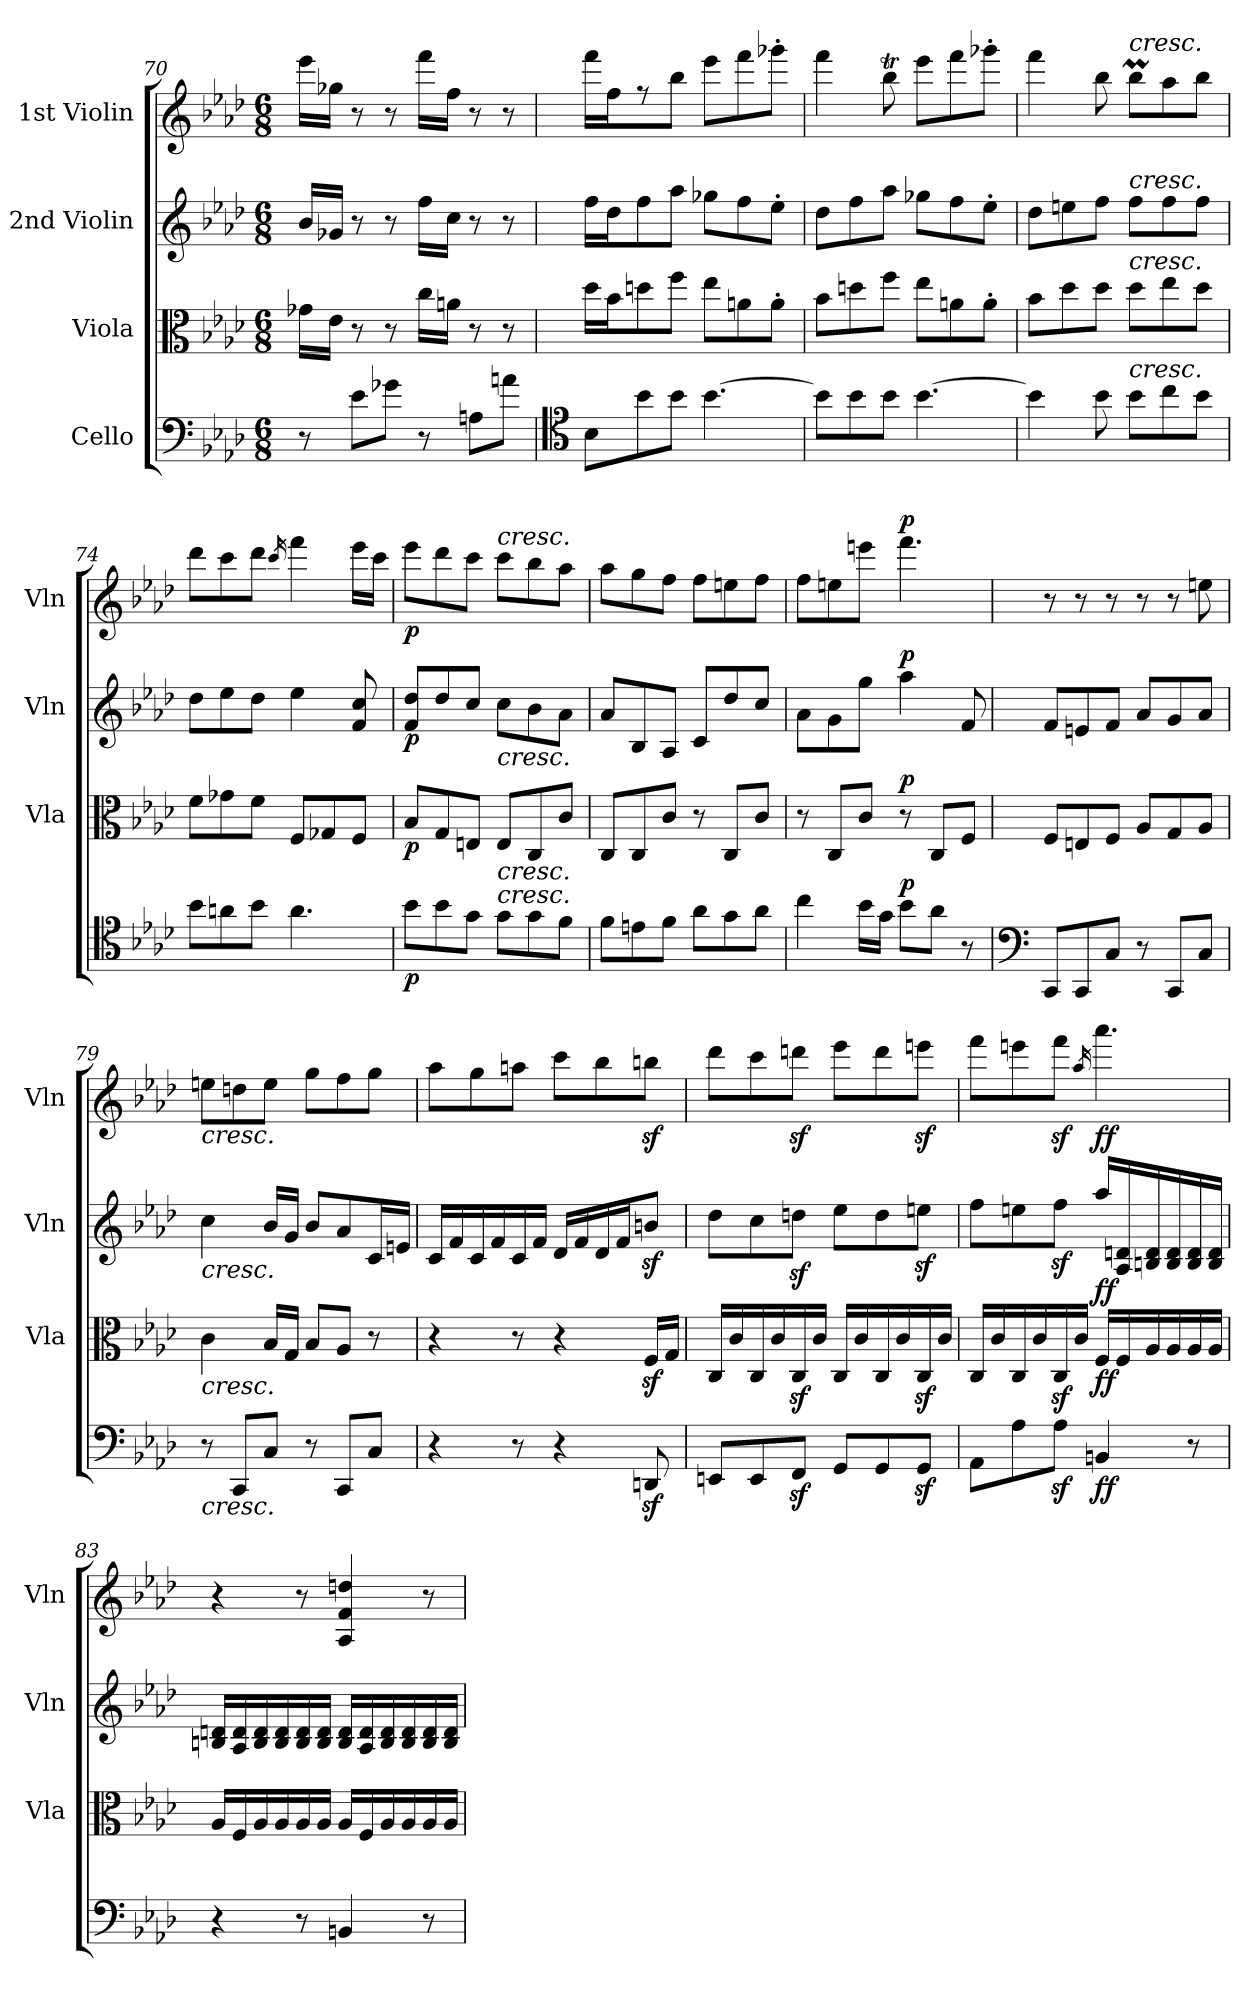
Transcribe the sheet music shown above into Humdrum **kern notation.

**kern	**dynam	**kern	**dynam	**kern	**dynam	**kern	**dynam
*part4	*part4	*part3	*part3	*part2	*part2	*part1	*part1
*staff4	*staff4	*staff3	*staff3	*staff2	*staff2	*staff1	*staff1
*I"Cello	*	*I"Viola	*	*I"2nd Violin	*	*I"1st Violin	*
*	*	*I'Vla	*	*I'Vln	*	*I'Vln	*
*clefF4	*	*clefC3	*	*clefG2	*	*clefG2	*
*k[b-e-a-d-]	*	*k[b-e-a-d-]	*	*k[b-e-a-d-]	*	*k[b-e-a-d-]	*
*M6/8	*	*M6/8	*	*M6/8	*	*M6/8	*
=70	=70	=70	=70	=70	=70	=70	=70
8r	.	16g-X\LL	.	16b-/LL	.	16eee-\LL	.
.	.	16e-\JJ	.	16g-X/JJ	.	16gg-X\JJ	.
8e-\L	.	8r	.	8r	.	8r	.
8g-X\J	.	8r	.	8r	.	8r	.
8r	.	16cc\LL	.	16ff\LL	.	16fff\LL	.
.	.	16an\JJ	.	16cc\JJ	.	16ff\JJ	.
8An\L	.	8r	.	8r	.	8r	.
8an\J	.	8r	.	8r	.	8r	.
=71	=71	=71	=71	=71	=71	=71	=71
*clefC4	*	*	*	*	*	*	*
8B-\L	.	16dd-\LL	.	16ff\LL	.	16fff\LL	.
.	.	16b-\J	.	16dd-\J	.	16ff\J	.
8b-\	.	8ddn\	.	8ff\	.	8r	.
8b-\J	.	8ff\J	.	8aa-\J	.	8bb-\J	.
[4.b-\	.	8ee-\L	.	8gg-X\L	.	8eee-\L	.
.	.	8an\	.	8ff\	.	8fff\	.
.	.	8a'\J	.	8ee-'\J	.	8ggg-X'\J	.
!!LO:LB:g=z
=72	=72	=72	=72	=72	=72	=72	=72
8b-\L]	.	8b-\L	.	8dd-\L	.	4fff\	.
8b-\	.	8ddn\	.	8ff\	.	.	.
8b-\J	.	8ff\J	.	8aa-\J	.	8bb-T\	.
[4.b-\	.	8ee-\L	.	8gg-X\L	.	8eee-\L	.
.	.	8an\	.	8ff\	.	8fff\	.
.	.	8a'\J	.	8ee-'\J	.	8ggg-X'\J	.
=73	=73	=73	=73	=73	=73	=73	=73
4b-\]	.	8b-\L	.	8dd-\L	.	4fff\	.
.	.	8dd-\	.	8een\	.	.	.
8b-\	.	8dd-\J	.	8ff\J	.	8bb-\	.
!	!	!	!	!	!	!LO:TX:a:i:t=cresc.	!
!	!	!	!	!LO:TX:a:i:t=cresc.	!	!	!
!	!	!LO:TX:a:i:t=cresc.	!	!	!	!	!
!LO:TX:a:i:t=cresc.	!	!	!	!	!	!	!
8b-\L	.	8dd-\L	.	8ff\L	.	8bb-M\L	.
8cc\	.	8ee-\	.	8ff\	.	8aa-\	.
8b-\J	.	8dd-\J	.	8ff\J	.	8bb-\J	.
!!LO:PB:g=z
=74	=74	=74	=74	=74	=74	=74	=74
8b-\L	.	8f\L	.	8dd-\L	.	8ddd-\L	.
8an\	.	8g-X\	.	8ee-\	.	8ccc\	.
8b-\J	.	8f\J	.	8dd-\J	.	8ddd-\J	.
.	.	.	.	.	.	16qccc/	.
4.a\	.	8F/L	.	4ee-\	.	4fff\	.
.	.	8G-X/	.	.	.	.	.
.	.	8F/J	.	8f/ 8cc/	.	16eee-\LL	.
.	.	.	.	.	.	16ccc\JJ	.
=75	=75	=75	=75	=75	=75	=75	=75
!	!LO:DY:b	!	!LO:DY:b	!	!LO:DY:b	!	!LO:DY:b
8b-\L	p	8B-/L	p	8f/ 8dd-/L	p	8eee-\L	p
8b-\	.	8G/	.	8dd-/	.	8ddd-\	.
8g\J	.	8En/J	.	8cc/J	.	8ccc\J	.
!	!	!	!	!	!	!LO:TX:a:i:t=cresc.	!
!	!	!	!	!LO:TX:b:i:t=cresc.	!	!	!
!	!	!LO:TX:b:i:t=cresc.	!	!	!	!	!
!LO:TX:a:i:t=cresc.	!	!	!	!	!	!	!
8g\L	.	8E/L	.	8cc\L	.	8ccc\L	.
8g\	.	8C/	.	8b-\	.	8bb-\	.
8f\J	.	8c/J	.	8a-\J	.	8aa-\J	.
=76	=76	=76	=76	=76	=76	=76	=76
8f\L	.	8C/L	.	8a-/L	.	8aa-\L	.
8en\	.	8C/	.	8B-/	.	8gg\	.
8f\J	.	8c/J	.	8A-/J	.	8ff\J	.
8a-\L	.	8r	.	8c/L	.	8ff\L	.
8g\	.	8C/L	.	8dd-/	.	8een\	.
8a-\J	.	8c/J	.	8cc/J	.	8ff\J	.
!!LO:LB:g=z
=77	=77	=77	=77	=77	=77	=77	=77
4cc\	.	8r	.	8a-\L	.	8ff\L	.
.	.	8C/L	.	8g\	.	8een\	.
16b-\LL	.	8c/J	.	8gg\J	.	8eeen\J	.
16g\JJ	.	.	.	.	.	.	.
!	!LO:DY:a	!	!LO:DY:a	!	!LO:DY:a	!	!LO:DY:a
8b-\L	p	8r	p	4aa-\	p	4.fff\	p
8a-\J	.	8C/L	.	.	.	.	.
8r	.	8F/J	.	8f/	.	.	.
=78	=78	=78	=78	=78	=78	=78	=78
*clefF4	*	*	*	*	*	*	*
8CC/L	.	8F/L	.	8f/L	.	8r	.
8CC/	.	8En/	.	8en/	.	8r	.
8C/J	.	8F/J	.	8f/J	.	8r	.
8r	.	8A-/L	.	8a-/L	.	8r	.
8CC/L	.	8G/	.	8g/	.	8r	.
8C/J	.	8A-/J	.	8a-/J	.	8een\	.
!!LO:PB:g=z
=79	=79	=79	=79	=79	=79	=79	=79
!	!	!	!	!	!	!LO:TX:b:i:t=cresc.	!
!	!	!	!	!LO:TX:b:i:t=cresc.	!	!	!
!	!	!LO:TX:b:i:t=cresc.	!	!	!	!	!
!LO:TX:b:i:t=cresc.	!	!	!	!	!	!	!
8r	.	4c\	.	4cc\	.	8een\L	.
8CC/L	.	.	.	.	.	8ddn\	.
8C/J	.	16B-/LL	.	16b-/LL	.	8ee\J	.
.	.	16G/JJ	.	16g/JJ	.	.	.
8r	.	8B-/L	.	8b-/L	.	8gg\L	.
8CC/L	.	8A-/J	.	8a-/	.	8ff\	.
8C/J	.	8r	.	16c/L	.	8gg\J	.
.	.	.	.	16en/JJ	.	.	.
=80	=80	=80	=80	=80	=80	=80	=80
4r	.	4r	.	16c/LL	.	8aa-\L	.
.	.	.	.	16f/	.	.	.
.	.	.	.	16c/	.	8gg\	.
.	.	.	.	16f/	.	.	.
8r	.	8r	.	16c/	.	8aan\J	.
.	.	.	.	16f/JJ	.	.	.
4r	.	4r	.	16d-/LL	.	8ccc\L	.
.	.	.	.	16f/	.	.	.
.	.	.	.	16d-/	.	8bb-\	.
.	.	.	.	16f/J	.	.	.
8DDnz</	.	16Fz</LL	.	8bnz</J	.	8bbnz<\J	.
.	.	16G/JJ	.	.	.	.	.
!!LO:LB:g=z
=81	=81	=81	=81	=81	=81	=81	=81
8EEn/L	.	16C/LL	.	8dd-\L	.	8ddd-\L	.
.	.	16c/	.	.	.	.	.
8EE/	.	16C/	.	8cc\	.	8ccc\	.
.	.	16c/	.	.	.	.	.
8FFz</J	.	16Cz</	.	8ddnz<\J	.	8dddnz<\J	.
.	.	16c/JJ	.	.	.	.	.
8GG/L	.	16C/LL	.	8ee-\L	.	8eee-\L	.
.	.	16c/	.	.	.	.	.
8GG/	.	16C/	.	8dd\	.	8ddd\	.
.	.	16c/	.	.	.	.	.
8GGz</J	.	16Cz</	.	8eenz<\J	.	8eeenz<\J	.
.	.	16c/JJ	.	.	.	.	.
=82	=82	=82	=82	=82	=82	=82	=82
8AA-\L	.	16C/LL	.	8ff\L	.	8fff\L	.
.	.	16c/	.	.	.	.	.
8A-\	.	16C/	.	8een\	.	8eeen\	.
.	.	16c/	.	.	.	.	.
8A-z<\J	.	16Cz</	.	8ffz<\J	.	8fffz<\J	.
.	.	16c/JJ	.	.	.	.	.
.	.	.	.	.	.	16qaa-/	.
!	!LO:DY:b	!	!LO:DY:b	!	!LO:DY:b	!	!LO:DY:b
4BBn/	ff	16F/LL	ff	16aa-/LL	ff	4.aaa-\	ff
.	.	16F/	.	16A-/ 16dn/	.	.	.
.	.	16A-/	.	16Bn/ 16d/	.	.	.
.	.	16A-/	.	16B/ 16d/	.	.	.
8r	.	16A-/	.	16B/ 16d/	.	.	.
.	.	16A-/JJ	.	16B/ 16d/JJ	.	.	.
!!LO:LB:g=z
=83	=83	=83	=83	=83	=83	=83	=83
4r	.	16A-/LL	.	16Bn/ 16dn/LL	.	4r	.
.	.	16F/	.	16A-/ 16d/	.	.	.
.	.	16A-/	.	16B/ 16d/	.	.	.
.	.	16A-/	.	16B/ 16d/	.	.	.
8r	.	16A-/	.	16B/ 16d/	.	8r	.
.	.	16A-/JJ	.	16B/ 16d/JJ	.	.	.
4BBn/	.	16A-/LL	.	16B/ 16d/LL	.	4A-/ 4f/ 4ddn/	.
.	.	16F/	.	16A-/ 16d/	.	.	.
.	.	16A-/	.	16B/ 16d/	.	.	.
.	.	16A-/	.	16B/ 16d/	.	.	.
8r	.	16A-/	.	16B/ 16d/	.	8r	.
.	.	16A-/JJ	.	16B/ 16d/JJ	.	.	.
=	=	=	=	=	=	=	=
*-	*-	*-	*-	*-	*-	*-	*-
